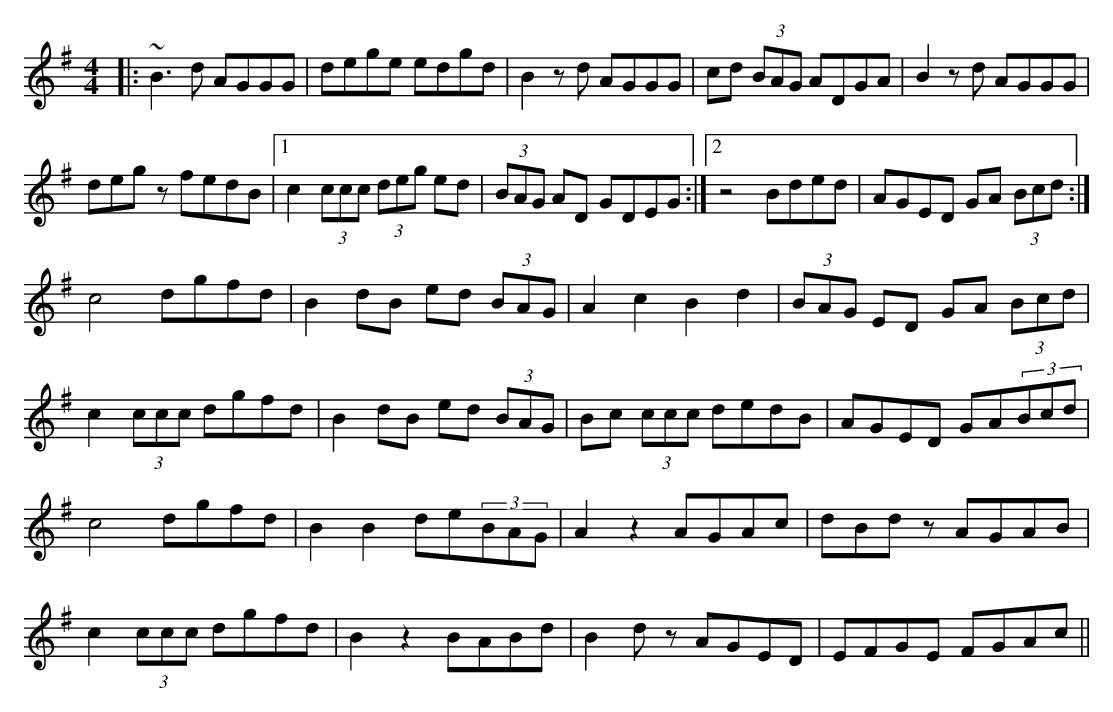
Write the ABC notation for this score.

X:1
M:4/4
K:G
|:~B3d AGGG|dege edgd|B2zd AGGG|cd (3BAG ADGA|B2zd AGGG|
degz fedB|1 c2 (3ccc (3deg ed|(3BAG AD GDEG:|2 z4 Bded|AGED GA (3Bcd:|
c4 dgfd|B2dB ed (3BAG|A2 c2 B2 d2|(3BAG ED GA (3Bcd|
c2 (3ccc dgfd|B2dB ed (3BAG|Bc (3ccc dedB|AGED GA(3Bcd|
c4 dgfd|B2B2 de(3BAG|A2z2 AGAc|dBdz AGAB|
c2 (3ccc dgfd|B2z2 BABd|B2dz AGED|EFGE FGAc||
